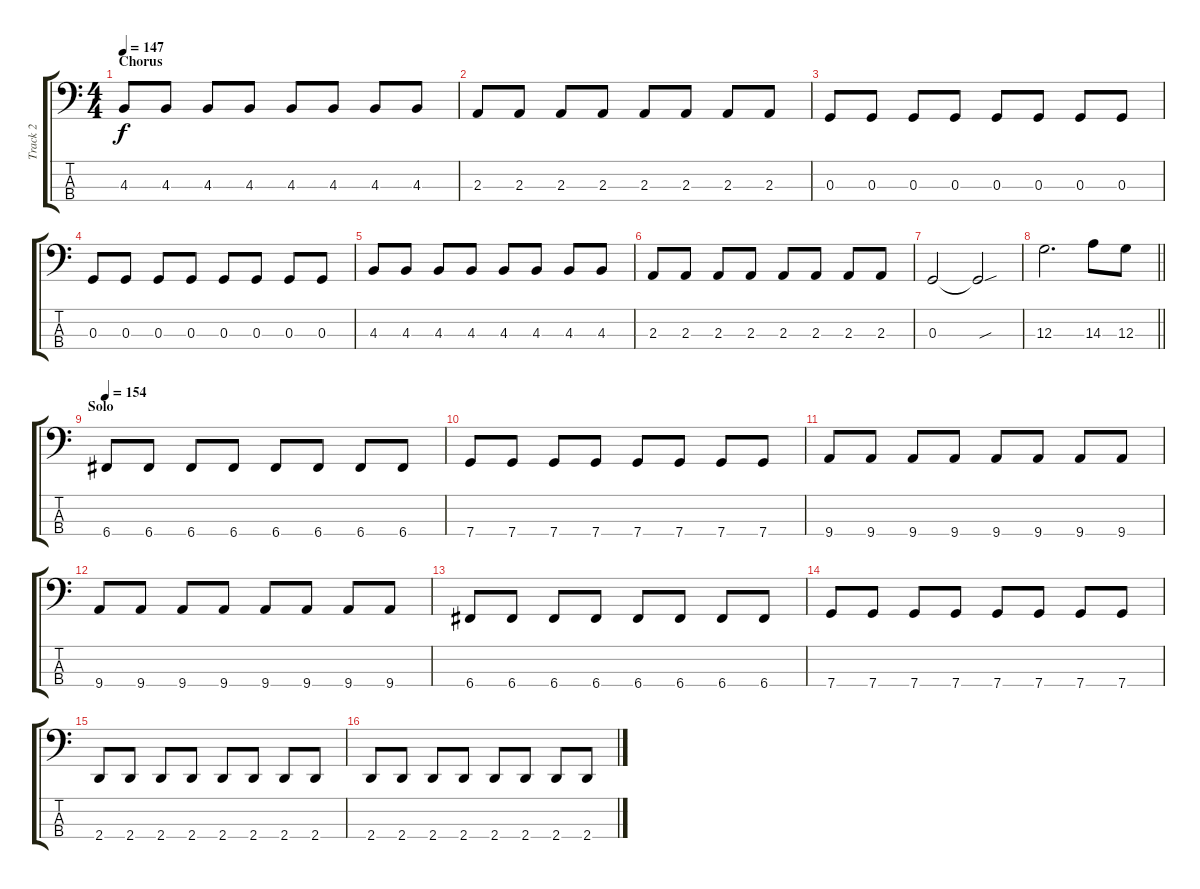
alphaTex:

\track ("Track 2" "Track 2") {instrument electricbassfinger}
\staff {score tabs}
\tuning (F2 C2 G1 C1) {hide}
\ts (4 4)
\section ("" "Chorus")
\tempo 147
\clef f4
\ks c
4.3.8{dy f} 4.3.8 4.3.8 4.3.8 4.3.8 4.3.8 4.3.8 4.3.8 |
2.3.8 2.3.8 2.3.8 2.3.8 2.3.8 2.3.8 2.3.8 2.3.8 |
0.3.8 0.3.8 0.3.8 0.3.8 0.3.8 0.3.8 0.3.8 0.3.8 |
0.3.8 0.3.8 0.3.8 0.3.8 0.3.8 0.3.8 0.3.8 0.3.8 |
4.3.8 4.3.8 4.3.8 4.3.8 4.3.8 4.3.8 4.3.8 4.3.8 |
2.3.8 2.3.8 2.3.8 2.3.8 2.3.8 2.3.8 2.3.8 2.3.8 |
0.3.2 0.3{sou t}.2 |
\barLineRight lightlight
12.3.2{d} 14.3.8 12.3.8 |
\section ("" "Solo")
\tempo 154
6.4.8{volume 9} 6.4.8 6.4.8 6.4.8 6.4.8 6.4.8 6.4.8 6.4.8 |
7.4.8 7.4.8 7.4.8 7.4.8 7.4.8 7.4.8 7.4.8 7.4.8 |
9.4.8 9.4.8 9.4.8 9.4.8 9.4.8 9.4.8 9.4.8 9.4.8 |
9.4.8 9.4.8 9.4.8 9.4.8 9.4.8 9.4.8 9.4.8 9.4.8 |
6.4.8 6.4.8 6.4.8 6.4.8 6.4.8 6.4.8 6.4.8 6.4.8 |
7.4.8 7.4.8 7.4.8 7.4.8 7.4.8 7.4.8 7.4.8 7.4.8 |
2.4.8 2.4.8 2.4.8 2.4.8 2.4.8 2.4.8 2.4.8 2.4.8 |
2.4.8 2.4.8 2.4.8 2.4.8 2.4.8 2.4.8 2.4.8 2.4.8
